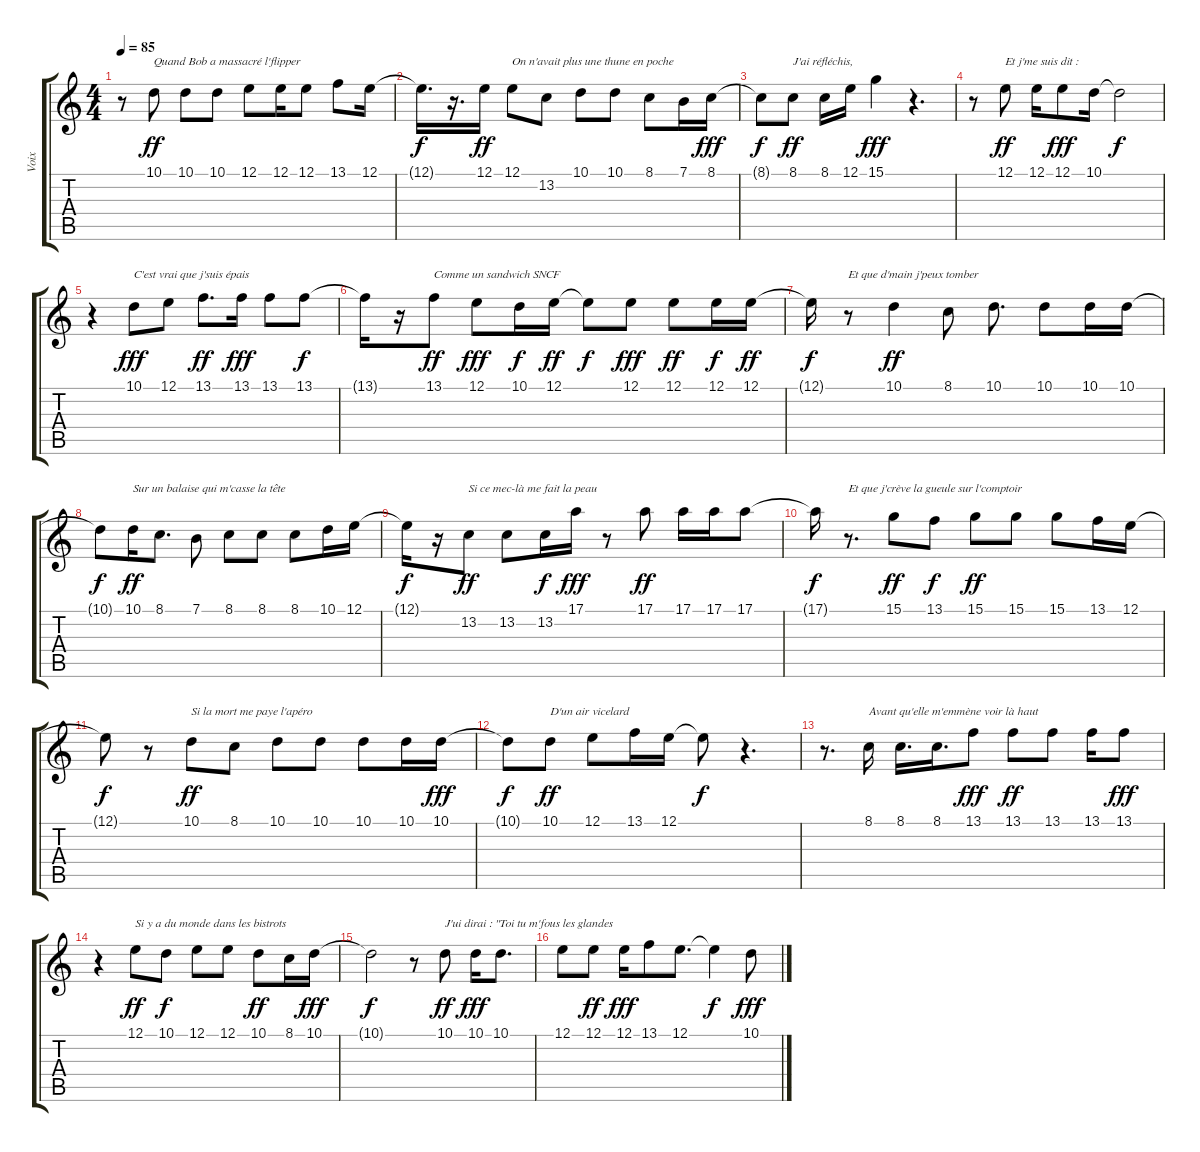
\track ("Voix" "Voix") {instrument voiceoohs}
\staff {score tabs}
\tuning (E4 B3 G3 D3 A2 E2) {hide}
\ts (4 4)
\tempo 85
\clef g2
\ks c
r.8{dy fff} 10.1.8{txt "Quand Bob a massacré l'flipper" dy ff} 10.1.8 10.1.8 12.1.8 12.1.16 12.1.8 13.1.8 12.1.16 |
12.1{t}.16{d dy f} r.16{d} 12.1.16{dy ff} 12.1.8{txt "On n'avait plus une thune en poche"} 13.2.8 10.1.8 10.1.8 8.1.8 7.1.16 8.1.16{dy fff} |
8.1{t}.8{dy f} 8.1.8{txt "J'ai réfléchis," dy ff} 8.1.16 12.1.16 15.1.4{dy fff} r.4{d} |
r.8 12.1.8{txt "Et j'me suis dit :" dy ff} 12.1.16 12.1.8{dy fff} 10.1.16 10.1{t}.2{dy f} |
r.4 10.1.8{txt "C'est vrai que j'suis épais" dy fff} 12.1.8 13.1.8{d dy ff} 13.1.16{dy fff} 13.1.8 13.1.8{dy f} |
13.1{t}.16 r.16 13.1.8{txt "Comme un sandwich SNCF" dy ff} 12.1.8{dy fff} 10.1.16{dy f} 12.1.16{dy ff} 12.1{t}.8{dy f} 12.1.8{dy fff} 12.1.8{dy ff} 12.1.16{dy f} 12.1.16{dy ff} |
12.1{t}.16{dy f} r.8{txt "Et que d'main j'peux tomber"} 10.1.4{dy ff} 8.1.8 10.1.8{d} 10.1.8 10.1.16 10.1.16 |
10.1{t}.8{dy f} 10.1.16{txt "Sur un balaise qui m'casse la tête" dy ff} 8.1.8{d} 7.1.8 8.1.8 8.1.8 8.1.8 10.1.16 12.1.16 |
12.1{t}.16{dy f} r.16 13.2.8{txt "Si ce mec-là me fait la peau" dy ff} 13.2.8 13.2.16{dy f} 17.1.16{dy fff} r.8 17.1.8{dy ff} 17.1.16 17.1.16 17.1.8 |
17.1{t}.16{dy f} r.8{d txt "Et que j'crève la gueule sur l'comptoir"} 15.1.8{dy ff} 13.1.8{dy f} 15.1.8{dy ff} 15.1.8 15.1.8 13.1.16 12.1.16 |
12.1{t}.8{dy f} r.8 10.1.8{txt "Si la mort me paye l'apéro" dy ff} 8.1.8 10.1.8 10.1.8 10.1.8 10.1.16 10.1.16{dy fff} |
10.1{t}.8{dy f} 10.1.8{txt "D'un air vicelard" dy ff} 12.1.8 13.1.16 12.1.16 12.1{t}.8{dy f} r.4{d} |
r.8{d} 8.1.16{txt "Avant qu'elle m'emmène voir là haut"} 8.1.16{d} 8.1.16{d} 13.1.8{dy fff} 13.1.8{dy ff} 13.1.8 13.1.16 13.1.8{dy fff} |
r.4 12.1.8{txt "Si y a du monde dans les bistrots" dy ff} 10.1.8{dy f} 12.1.8 12.1.8 10.1.8{dy ff} 8.1.16 10.1.16{dy fff} |
10.1{t}.2{dy f} r.8 10.1.8{txt "J'ui dirai : \"Toi tu m'fous les glandes" dy ff} 10.1.16{dy fff} 10.1.8{d} |
12.1.8 12.1.8{dy ff} 12.1.16{dy fff} 13.1.8 12.1.8{d} 12.1{t}.4{dy f} 10.1.8{dy fff}
